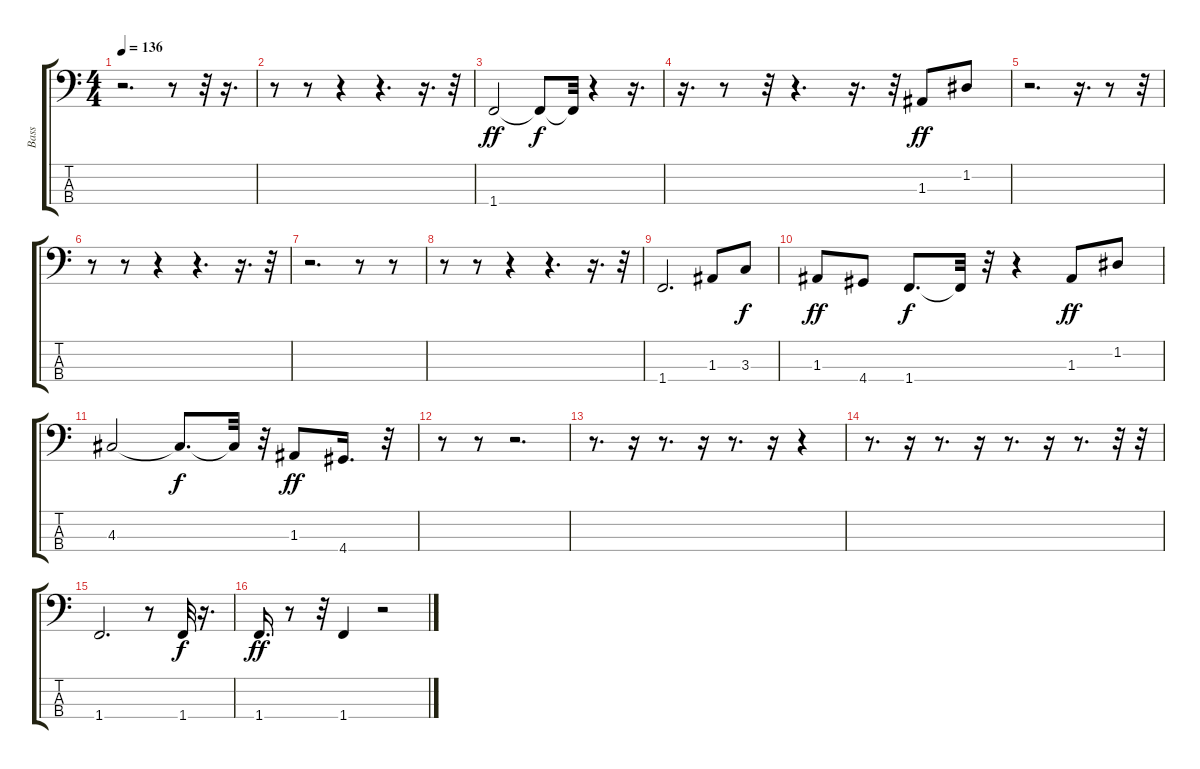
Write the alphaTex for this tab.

\track ("Bass" "Bass") {instrument electricbassfinger}
\staff {score tabs}
\tuning (G2 D2 A1 E1) {hide}
\ts (4 4)
\tempo 136
\clef f4
\ks c
r.2{d dy f} r.8 r.32 r.16{d} |
r.8 r.8 r.4 r.4{d} r.16{d} r.32 |
1.4.2{dy ff} 1.4{t}.8{dy f} 1.4{t}.32 r.4 r.16{d} |
r.16{d} r.8 r.32 r.4{d} r.16{d} r.32 1.3.8{dy ff} 1.2.8 |
r.2{d} r.16{d} r.8 r.32 |
r.8 r.8 r.4 r.4{d} r.16{d} r.32 |
r.2{d} r.8 r.8 |
r.8 r.8 r.4 r.4{d} r.16{d} r.32 |
1.4.2{d} 1.3.8 3.3.8{dy f} |
1.3.8{dy ff} 4.4.8 1.4.8{d dy f} 1.4{t}.32 r.32 r.4 1.3.8{dy ff} 1.2.8 |
4.3.2 4.3{t}.8{d dy f} 4.3{t}.32 r.32 1.3.8{dy ff} 4.4.16{d} r.32 |
r.8 r.8 r.2{d} |
r.8{d} r.16 r.8{d} r.16 r.8{d} r.16 r.4 |
r.8{d} r.16 r.8{d} r.16 r.8{d} r.16 r.8{d} r.32 r.32 |
1.4.2{d} r.8 1.4.32{dy f} r.16{d} |
1.4.16{d dy ff} r.8 r.32 1.4.4 r.2
